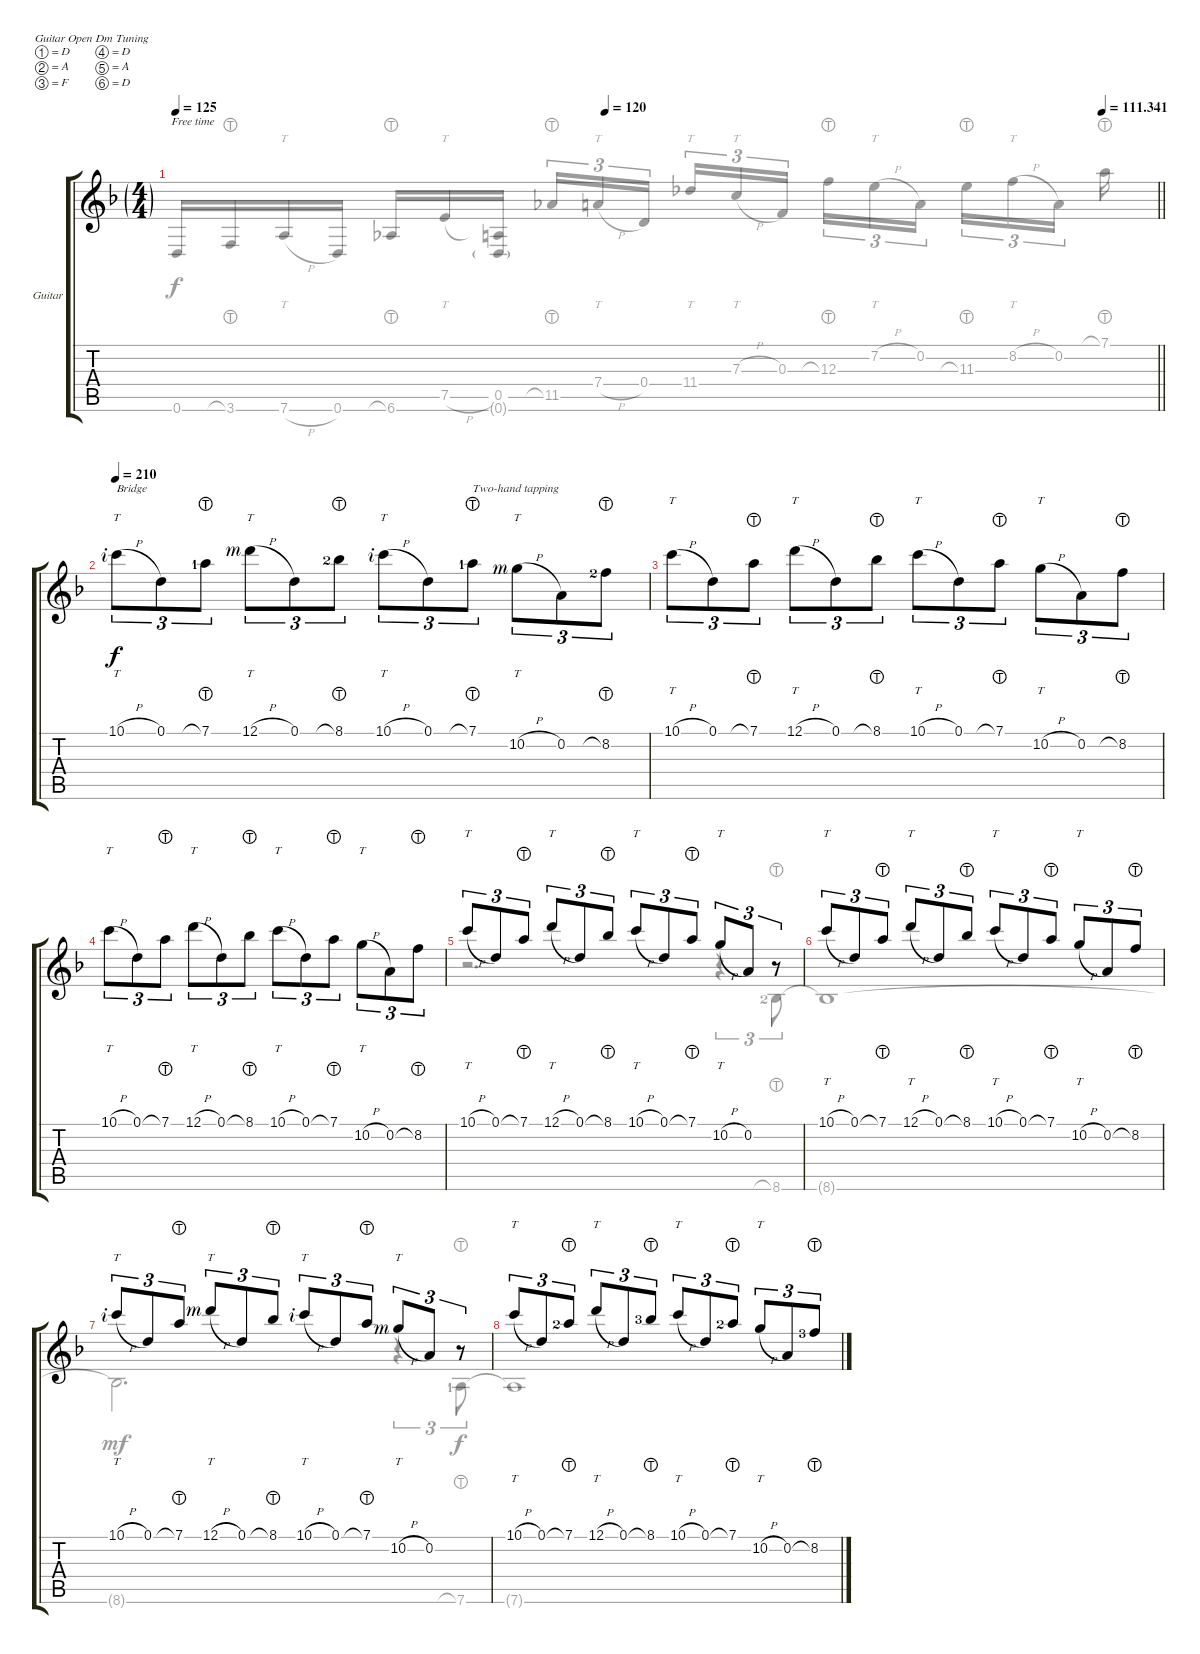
\defaultSystemsLayout 4
\bracketExtendMode groupsimilarinstruments
\firstSystemTrackNameOrientation horizontal
\otherSystemsTrackNameOrientation horizontal
\track ("Acoustic Guitar" "Guitar") {instrument acousticguitarsteel}
\staff {score tabs}
\tuning (D4 A3 F3 D3 A2 D2)
\voice
\ts (4 4)
\ft
\tempo 125
\tempo (120 0.4375)
\tempo (111.341 0.94375)
\clef g2
\barLineRight lightlight
\ks dminor
|
\scale
0.597143
\tempo 210
10.1{h rf 2 acc forcenatural}.8{tt tu (3 2) txt "Bridge" dy f beam Down} 0.1{acc forcenatural}.8{tu (3 2) beam Down} 7.1{lht lf 2 acc forcenatural}.8{tu (3 2) beam Down} 12.1{h rf 3 acc forcenatural}.8{tt tu (3 2) beam Down} 0.1{acc forcenatural}.8{tu (3 2) beam Down} 8.1{lht lf 3 acc b}.8{tu (3 2) beam Down} 10.1{h rf 2 acc forcenatural}.8{tt tu (3 2) beam Down} 0.1{acc forcenatural}.8{tu (3 2) beam Down} 7.1{lht lf 2 acc forcenatural}.8{tu (3 2) txt "Two-hand tapping" beam Down} 10.2{h rf 3 acc forcenatural}.8{tt tu (3 2) beam Down} 0.2{acc forcenatural}.8{tu (3 2) beam Down} 8.2{lht lf 3 acc forcenatural}.8{tu (3 2) beam Down} |
\scale
0.402816 10.1{h acc forcenatural}.8{tt tu (3 2) beam Down} 0.1{acc forcenatural}.8{tu (3 2) beam Down} 7.1{lht acc forcenatural}.8{tu (3 2) beam Down} 12.1{h acc forcenatural}.8{tt tu (3 2) beam Down} 0.1{acc forcenatural}.8{tu (3 2) beam Down} 8.1{lht acc b}.8{tu (3 2) beam Down} 10.1{h acc forcenatural}.8{tt tu (3 2) beam Down} 0.1{acc forcenatural}.8{tu (3 2) beam Down} 7.1{lht acc forcenatural}.8{tu (3 2) beam Down} 10.2{h acc forcenatural}.8{tt tu (3 2) beam Down} 0.2{acc forcenatural}.8{tu (3 2) beam Down} 8.2{lht acc forcenatural}.8{tu (3 2) beam Down} |
\scale
0.374841 10.1{h acc forcenatural}.8{tt tu (3 2) beam Down} 0.1{acc forcenatural}.8{tu (3 2) beam Down} 7.1{lht acc forcenatural}.8{tu (3 2) beam Down} 12.1{h acc forcenatural}.8{tt tu (3 2) beam Down} 0.1{acc forcenatural}.8{tu (3 2) beam Down} 8.1{lht acc b}.8{tu (3 2) beam Down} 10.1{h acc forcenatural}.8{tt tu (3 2) beam Down} 0.1{acc forcenatural}.8{tu (3 2) beam Down} 7.1{lht acc forcenatural}.8{tu (3 2) beam Down} 10.2{h acc forcenatural}.8{tt tu (3 2) beam Down} 0.2{acc forcenatural}.8{tu (3 2) beam Down} 8.2{lht acc forcenatural}.8{tu (3 2) beam Down} |
\scale
0.329919 10.1{h acc forcenatural}.8{tt tu (3 2) beam Up} 0.1{acc forcenatural}.8{tu (3 2) beam Up} 7.1{lht acc forcenatural}.8{tu (3 2) beam Up} 12.1{h acc forcenatural}.8{tt tu (3 2) beam Up} 0.1{acc forcenatural}.8{tu (3 2) beam Up} 8.1{lht acc b}.8{tu (3 2) beam Up} 10.1{h acc forcenatural}.8{tt tu (3 2) beam Up} 0.1{acc forcenatural}.8{tu (3 2) beam Up} 7.1{lht acc forcenatural}.8{tu (3 2) beam Up} 10.2{h acc forcenatural}.8{tt tu (3 2) beam Up} 0.2{acc forcenatural}.8{tu (3 2) beam Up} r.8{tu (3 2) beam Up} |
\scale
0.295226 10.1{h acc forcenatural}.8{tt tu (3 2) beam Up} 0.1{acc forcenatural}.8{tu (3 2) beam Up} 7.1{lht acc forcenatural}.8{tu (3 2) beam Up} 12.1{h acc forcenatural}.8{tt tu (3 2) beam Up} 0.1{acc forcenatural}.8{tu (3 2) beam Up} 8.1{lht acc b}.8{tu (3 2) beam Up} 10.1{h acc forcenatural}.8{tt tu (3 2) beam Up} 0.1{acc forcenatural}.8{tu (3 2) beam Up} 7.1{lht acc forcenatural}.8{tu (3 2) beam Up} 10.2{h acc forcenatural}.8{tt tu (3 2) beam Up} 0.2{acc forcenatural}.8{tu (3 2) beam Up} 8.2{lht acc forcenatural}.8{tu (3 2) beam Up} |
10.1{h rf 2 acc forcenatural}.8{tt tu (3 2) beam Up} 0.1{acc forcenatural}.8{tu (3 2) beam Up} 7.1{lht acc forcenatural}.8{tu (3 2) beam Up} 12.1{h rf 3 acc forcenatural}.8{tt tu (3 2) beam Up} 0.1{acc forcenatural}.8{tu (3 2) beam Up} 8.1{lht acc b}.8{tu (3 2) beam Up} 10.1{h rf 2 acc forcenatural}.8{tt tu (3 2) beam Up} 0.1{acc forcenatural}.8{tu (3 2) beam Up} 7.1{lht acc forcenatural}.8{tu (3 2) beam Up} 10.2{h rf 3 acc forcenatural}.8{tt tu (3 2) beam Up} 0.2{acc forcenatural}.8{tu (3 2) beam Up} r.8{tu (3 2) beam Up} |
10.1{h acc forcenatural}.8{tt tu (3 2) beam Up} 0.1{acc forcenatural}.8{tu (3 2) beam Up} 7.1{lht lf 3 acc forcenatural}.8{tu (3 2) beam Up} 12.1{h acc forcenatural}.8{tt tu (3 2) beam Up} 0.1{acc forcenatural}.8{tu (3 2) beam Up} 8.1{lht lf 4 acc b}.8{tu (3 2) beam Up} 10.1{h acc forcenatural}.8{tt tu (3 2) beam Up} 0.1{acc forcenatural}.8{tu (3 2) beam Up} 7.1{lht lf 3 acc forcenatural}.8{tu (3 2) beam Up} 10.2{h acc forcenatural}.8{tt tu (3 2) beam Up} 0.2{acc forcenatural}.8{tu (3 2) beam Up} 8.2{lht lf 4 acc forcenatural}.8{tu (3 2) beam Up}
\voice
\clef g2
\ottava regular
\simile none
\barLineRight lightlight
\ks dminor
0.6{acc forcenatural}.16{dy f beam Up} 3.6{lht acc forcenatural}.16{beam Up} 7.6{h acc forcenatural}.16{tt beam Up} 0.6{acc forcenatural}.16{beam Up} 6.6{lht acc b}.16{beam Up} 7.5{h acc forcenatural}.16{tt beam Up} (0.5{acc forcenatural} 0.6{g acc forcenatural}).16{beam Up} 11.5{lht acc b}.16{tu (3 2) beam Up} 7.4{h acc forcenatural}.16{tt tu (3 2) beam Up} 0.4{acc forcenatural}.16{tu (3 2) beam Up} 11.4{acc b}.16{tt tu (3 2) beam Up} 7.3{h acc forcenatural}.16{tt tu (3 2) beam Up} 0.3{acc forcenatural}.16{tu (3 2) beam Up} 12.3{lht acc forcenatural}.16{tu (3 2) beam Down} 7.2{h acc forcenatural}.16{tt tu (3 2) beam Down} 0.2{acc forcenatural}.16{tu (3 2) beam Down} 11.3{lht acc forcenatural}.16{tu (3 2) beam Down} 8.2{h acc forcenatural}.16{tt tu (3 2) beam Down} 0.2{acc forcenatural}.16{tu (3 2) beam Down} 7.1{lht acc forcenatural}.16{beam Down} |
|
|
|
r.2{d beam Down} r.4{tu (3 2) beam Down} 8.6{lht lf 3 acc b}.8{tu (3 2) beam Down} |
8.6{t acc b}.1{beam Down} |
8.6{t acc b}.2{d dy mf beam Down} r.4{tu (3 2) beam Down} 7.6{lht lf 2 acc forcenatural}.8{tu (3 2) dy f beam Down} |
7.6{t acc forcenatural}.1{beam Down}
